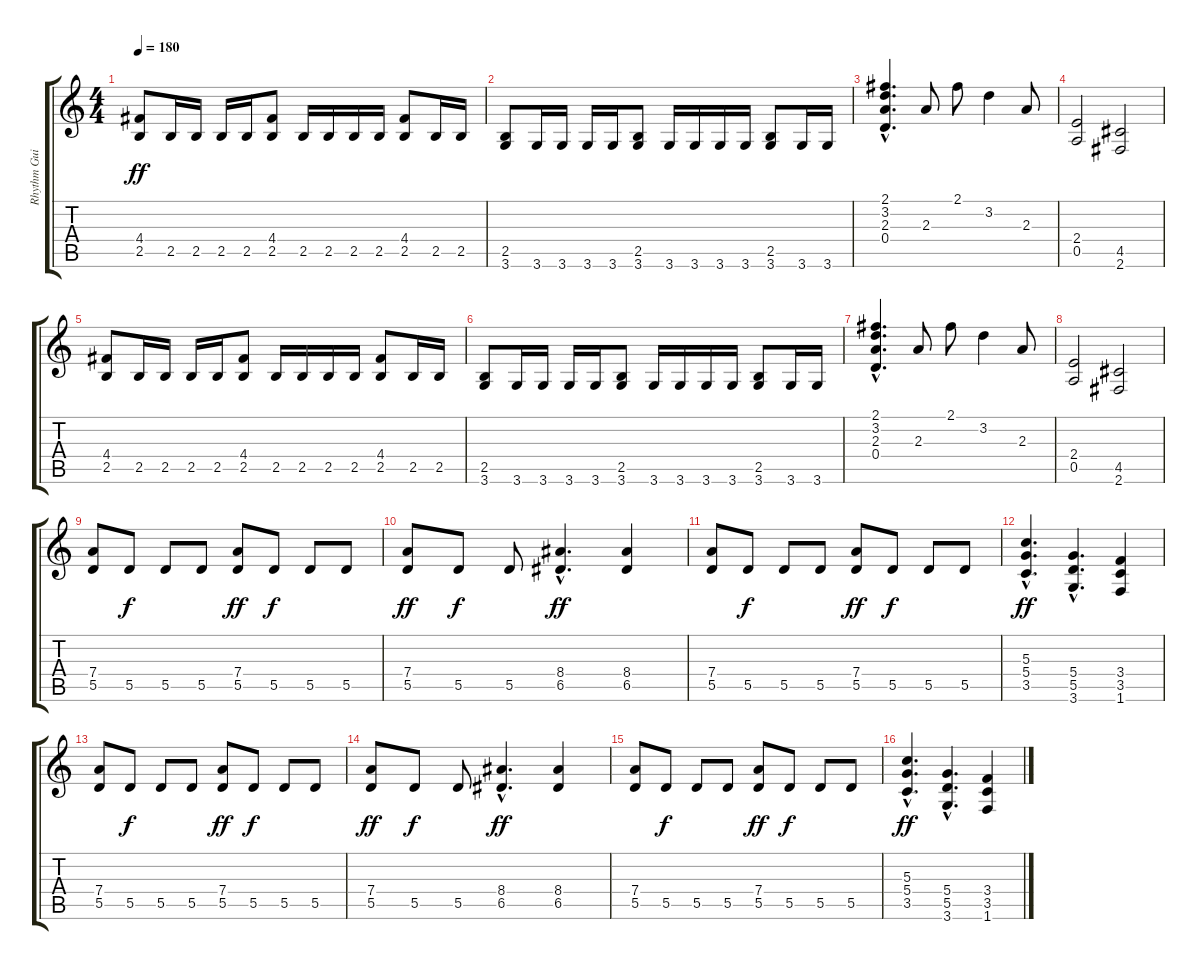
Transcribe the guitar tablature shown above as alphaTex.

\track ("Rhythm Guitar" "Rhythm Gui") {instrument distortionguitar}
\staff {score tabs}
\tuning (E4 B3 G3 D3 A2 E2) {hide}
\ts (4 4)
\tempo 180
\clef g2
\ks c
(4.4 2.5).8{dy ff} 2.5.16 2.5.16 2.5.16 2.5.16 (4.4 2.5).8 2.5.16 2.5.16 2.5.16 2.5.16 (4.4 2.5).8 2.5.16 2.5.16 |
(2.5 3.6).8 3.6.16 3.6.16 3.6.16 3.6.16 (2.5 3.6).8 3.6.16 3.6.16 3.6.16 3.6.16 (2.5 3.6).8 3.6.16 3.6.16 |
(2.1 3.2{hac} 2.3{hac} 0.4{hac}).4{d} 2.3.8 2.1.8 3.2.4 2.3.8 |
(2.4 0.5).2 (4.5 2.6).2 |
(4.4 2.5).8 2.5.16 2.5.16 2.5.16 2.5.16 (4.4 2.5).8 2.5.16 2.5.16 2.5.16 2.5.16 (4.4 2.5).8 2.5.16 2.5.16 |
(2.5 3.6).8 3.6.16 3.6.16 3.6.16 3.6.16 (2.5 3.6).8 3.6.16 3.6.16 3.6.16 3.6.16 (2.5 3.6).8 3.6.16 3.6.16 |
(2.1 3.2{hac} 2.3{hac} 0.4{hac}).4{d} 2.3.8 2.1.8 3.2.4 2.3.8 |
(2.4 0.5).2 (4.5 2.6).2 |
(7.4 5.5).8 5.5.8{dy f} 5.5.8 5.5.8 (7.4 5.5).8{dy ff} 5.5.8{dy f} 5.5.8 5.5.8 |
(7.4 5.5).8{dy ff} 5.5.8{dy f} 5.5.8 (8.4{hac} 6.5{hac}).4{d dy ff} (8.4 6.5).4 |
(7.4 5.5).8 5.5.8{dy f} 5.5.8 5.5.8 (7.4 5.5).8{dy ff} 5.5.8{dy f} 5.5.8 5.5.8 |
(5.3{hac} 5.4{hac} 3.5{hac}).4{d dy ff} (5.4{hac} 5.5{hac} 3.6{hac}).4{d} (3.4 3.5 1.6).4 |
(7.4 5.5).8 5.5.8{dy f} 5.5.8 5.5.8 (7.4 5.5).8{dy ff} 5.5.8{dy f} 5.5.8 5.5.8 |
(7.4 5.5).8{dy ff} 5.5.8{dy f} 5.5.8 (8.4{hac} 6.5{hac}).4{d dy ff} (8.4 6.5).4 |
(7.4 5.5).8 5.5.8{dy f} 5.5.8 5.5.8 (7.4 5.5).8{dy ff} 5.5.8{dy f} 5.5.8 5.5.8 |
(5.3{hac} 5.4{hac} 3.5{hac}).4{d dy ff} (5.4{hac} 5.5{hac} 3.6{hac}).4{d} (3.4 3.5 1.6).4
